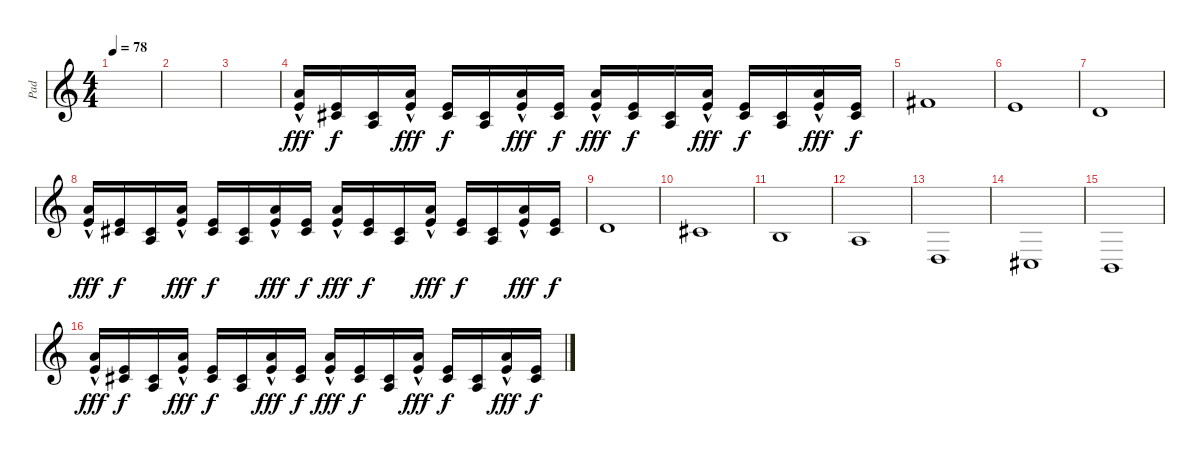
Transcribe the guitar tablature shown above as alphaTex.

\track ("Pad" "Pad") {instrument pad7halo}
\staff {score}
\tuning (E4 B3 G3 D3 A2 E2) {hide}
\ts (4 4)
\tempo 78
\clef g2
\ks c
|
|
|
(5.1 9.3{hac}).16{dy fff volume 8} (0.1 2.2).16{dy f} (2.2 2.3).16 (5.1 5.2{hac}).16{dy fff} (0.1 6.3).16{dy f} (2.2 7.4).16 (0.1{hac} 10.2).16{dy fff} (0.1 6.3).16{dy f} (0.1{hac} 10.2).16{dy fff} (0.1 6.3).16{dy f} (2.2 7.4).16 (0.1{hac} 10.2).16{dy fff} (0.1 6.3).16{dy f} (2.2 7.4).16 (0.1{hac} 10.2).16{dy fff} (0.1 6.3).16{dy f} |
2.1.1 |
0.1.1 |
3.2.1 |
(5.1 9.3{hac}).16{dy fff volume 11} (0.1 2.2).16{dy f} (2.2 2.3).16 (5.1 5.2{hac}).16{dy fff} (0.1 6.3).16{dy f} (2.2 7.4).16 (0.1{hac} 10.2).16{dy fff} (0.1 6.3).16{dy f} (0.1{hac} 10.2).16{dy fff} (0.1 6.3).16{dy f} (2.2 7.4).16 (0.1{hac} 10.2).16{dy fff} (0.1 6.3).16{dy f} (2.2 7.4).16 (0.1{hac} 10.2).16{dy fff} (0.1 6.3).16{dy f} |
3.2.1 |
2.2.1 |
0.2.1 |
2.3.1 |
0.4.1 |
4.5.1 |
2.5.1 |
(5.1 9.3{hac}).16{dy fff volume 8} (0.1 2.2).16{dy f} (2.2 2.3).16 (5.1 5.2{hac}).16{dy fff} (0.1 6.3).16{dy f} (2.2 7.4).16 (0.1{hac} 10.2).16{dy fff} (0.1 6.3).16{dy f} (0.1{hac} 10.2).16{dy fff} (0.1 6.3).16{dy f} (2.2 7.4).16 (0.1{hac} 10.2).16{dy fff} (0.1 6.3).16{dy f} (2.2 7.4).16 (0.1{hac} 10.2).16{dy fff} (0.1 6.3).16{dy f}
